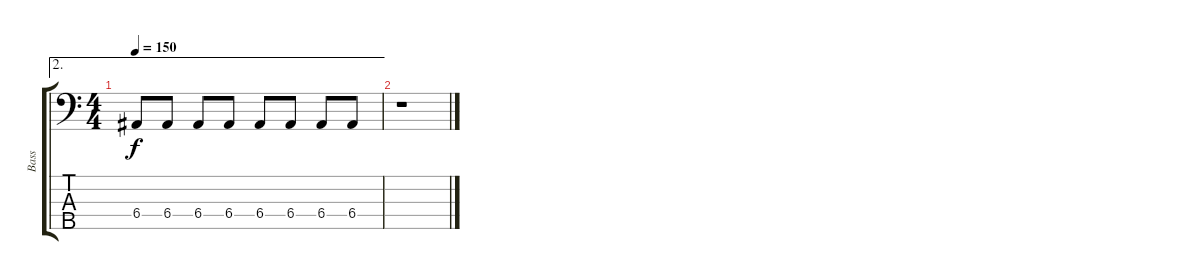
\track ("Bass" "Bass") {instrument electricbassfinger}
\staff {score tabs}
\tuning (G2 D2 A1 E1 B0) {hide}
\ae 2
\ts (4 4)
\tempo 150
\clef f4
\ks c
6.4.8{dy f} 6.4.8 6.4.8 6.4.8 6.4.8 6.4.8 6.4.8 6.4.8 |
r.1
